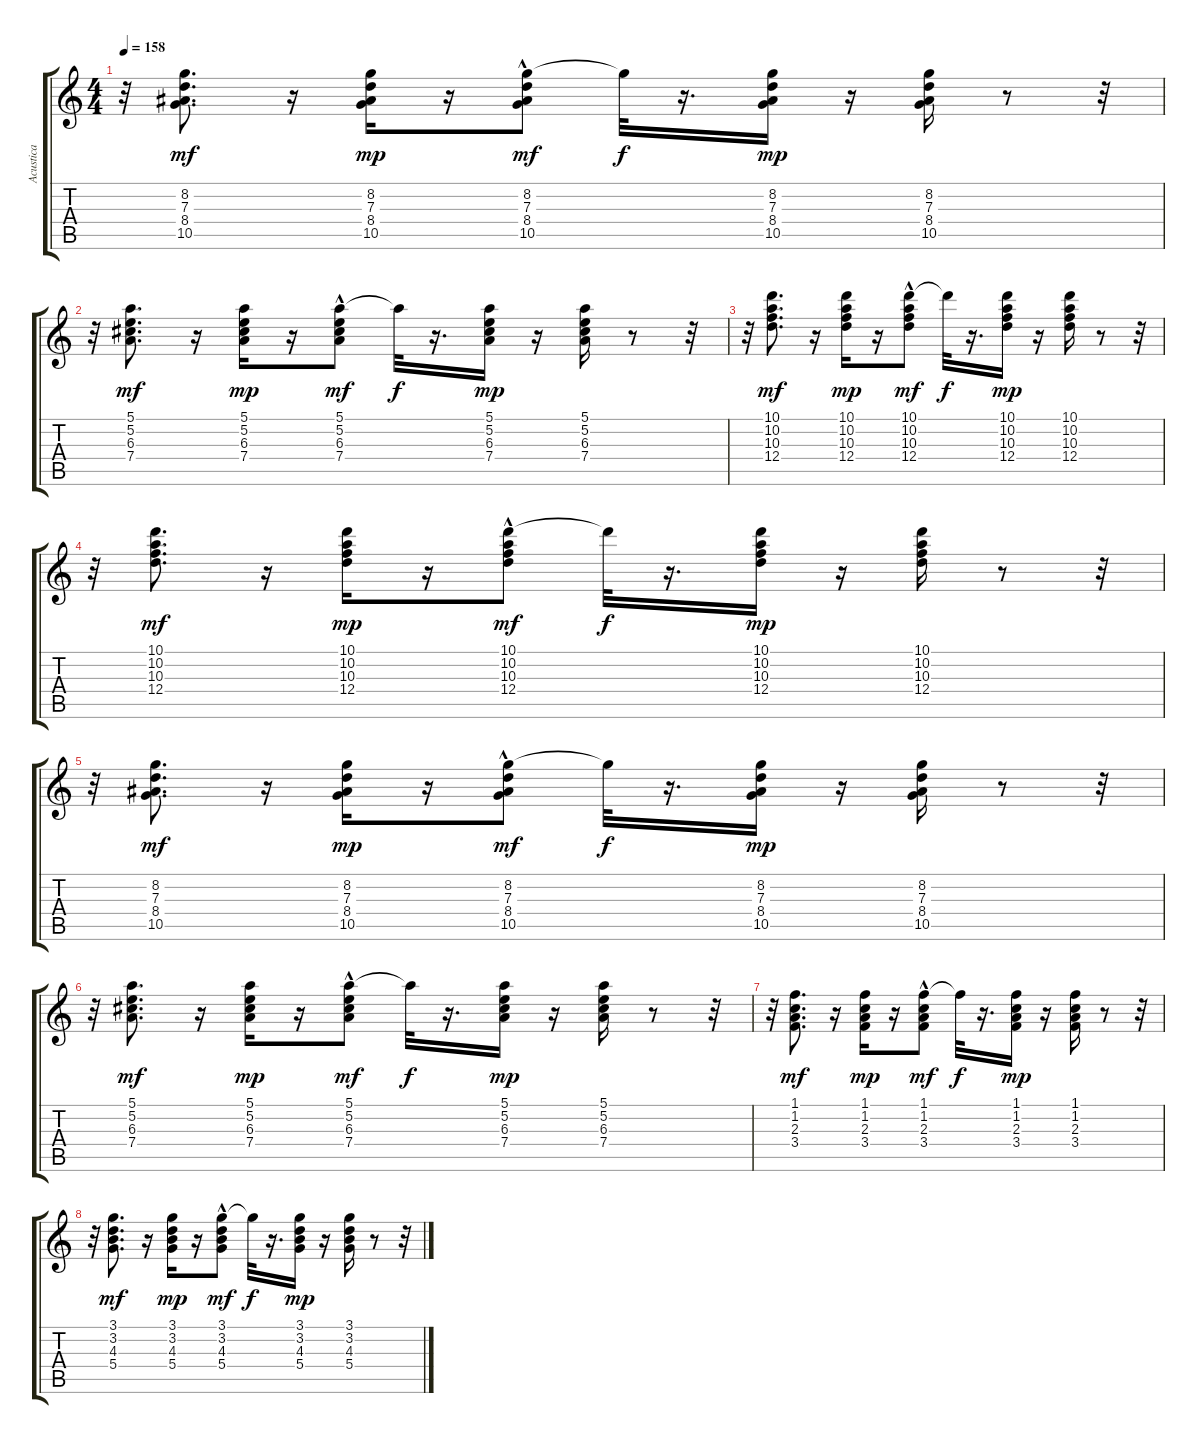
\track ("Acustica" "Acustica") {instrument acousticguitarsteel}
\staff {score tabs}
\tuning (E4 B3 G3 D3 A2 E2) {hide}
\ts (4 4)
\tempo 158
\clef g2
\ks c
r.32{dy mp} (8.2 7.3 8.4 10.5).8{d dy mf} r.16 (8.2 7.3 8.4 10.5).16{dy mp} r.16 (8.2 7.3 8.4{hac} 10.5).8{dy mf} 8.2{t}.32{dy f} r.16{d} (8.2 7.3 8.4 10.5).16{dy mp} r.16 (8.2 7.3 8.4 10.5).16 r.8 r.32 |
r.32 (5.1 5.2 6.3 7.4).8{d dy mf} r.16 (5.1 5.2 6.3 7.4).16{dy mp} r.16 (5.1 5.2 6.3{hac} 7.4).8{dy mf} 5.1{t}.32{dy f} r.16{d} (5.1 5.2 6.3 7.4).16{dy mp} r.16 (5.1 5.2 6.3 7.4).16 r.8 r.32 |
r.32 (10.1 10.2 10.3 12.4).8{d dy mf} r.16 (10.1 10.2 10.3 12.4).16{dy mp} r.16 (10.1 10.2 10.3{hac} 12.4).8{dy mf} 10.1{t}.32{dy f} r.16{d} (10.1 10.2 10.3 12.4).16{dy mp} r.16 (10.1 10.2 10.3 12.4).16 r.8 r.32 |
r.32 (10.1 10.2 10.3 12.4).8{d dy mf} r.16 (10.1 10.2 10.3 12.4).16{dy mp} r.16 (10.1 10.2 10.3{hac} 12.4).8{dy mf} 10.1{t}.32{dy f} r.16{d} (10.1 10.2 10.3 12.4).16{dy mp} r.16 (10.1 10.2 10.3 12.4).16 r.8 r.32 |
r.32 (8.2 7.3 8.4 10.5).8{d dy mf} r.16 (8.2 7.3 8.4 10.5).16{dy mp} r.16 (8.2 7.3 8.4{hac} 10.5).8{dy mf} 8.2{t}.32{dy f} r.16{d} (8.2 7.3 8.4 10.5).16{dy mp} r.16 (8.2 7.3 8.4 10.5).16 r.8 r.32 |
r.32 (5.1 5.2 6.3 7.4).8{d dy mf} r.16 (5.1 5.2 6.3 7.4).16{dy mp} r.16 (5.1 5.2 6.3{hac} 7.4).8{dy mf} 5.1{t}.32{dy f} r.16{d} (5.1 5.2 6.3 7.4).16{dy mp} r.16 (5.1 5.2 6.3 7.4).16 r.8 r.32 |
r.32 (1.1 1.2 2.3 3.4).8{d dy mf} r.16 (1.1 1.2 2.3 3.4).16{dy mp} r.16 (1.1 1.2 2.3{hac} 3.4).8{dy mf} 1.1{t}.32{dy f} r.16{d} (1.1 1.2 2.3 3.4).16{dy mp} r.16 (1.1 1.2 2.3 3.4).16 r.8 r.32 |
r.32 (3.1 3.2 4.3 5.4).8{d dy mf} r.16 (3.1 3.2 4.3 5.4).16{dy mp} r.16 (3.1 3.2 4.3{hac} 5.4).8{dy mf} 3.1{t}.32{dy f} r.16{d} (3.1 3.2 4.3 5.4).16{dy mp} r.16 (3.1 3.2 4.3 5.4).16 r.8 r.32
